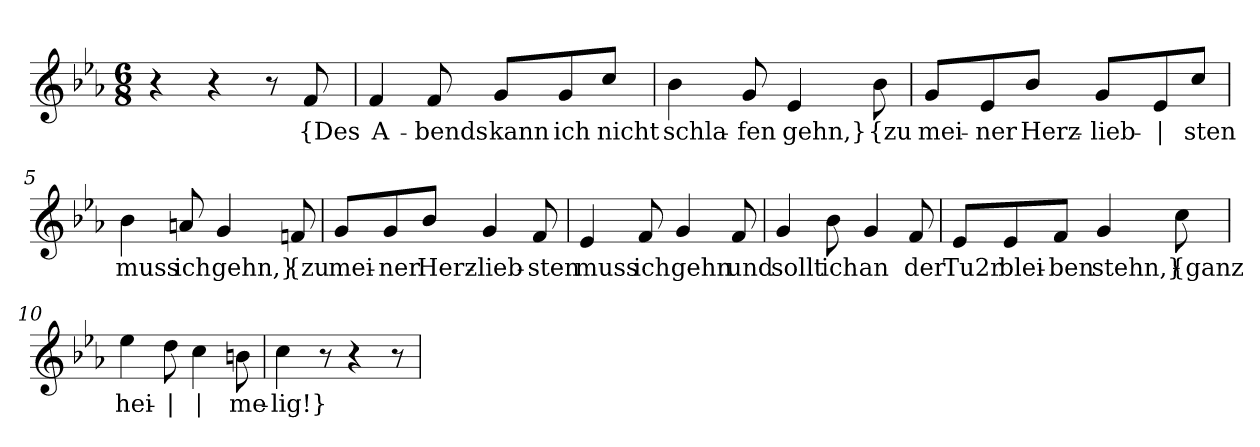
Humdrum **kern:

**kern	**text
*part1	*part1
*staff1	*staff1
*clefG2	*
*k[b-e-a-]	*
*M6/8	*
=1	=1
4r	.
4r	.
8r	.
!	!LO:LY:b
8f/	{Des
=2	=2
!	!LO:LY:b
4f/	A-
!	!LO:LY:b
8f/	-bends
!	!LO:LY:b
8g/L	kann
!	!LO:LY:b
8g/	ich
!	!LO:LY:b
8cc/J	nicht
=3	=3
!	!LO:LY:b
4b-\	schla-
!	!LO:LY:b
8g/	-fen
!	!LO:LY:b
4e-/	gehn,}
!	!LO:LY:b
8b-\	{zu
=4	=4
!	!LO:LY:b
8g/L	mei-
!	!LO:LY:b
8e-/	-ner
!	!LO:LY:b
8b-/J	Herz-
!	!LO:LY:b
8g/L	-lieb-
!	!LO:LY:b
8e-/	|
!	!LO:LY:b
8cc/J	-sten
!!LO:LB:g=z
=5	=5
!	!LO:LY:b
4b-\	muss
!	!LO:LY:b
8an/	ich
!	!LO:LY:b
4g/	gehn,}
!	!LO:LY:b
8fn/	{zu
=6	=6
!	!LO:LY:b
8g/L	mei-
!	!LO:LY:b
8g/	-ner
!	!LO:LY:b
8b-/J	Herz-
!	!LO:LY:b
4g/	-lieb-
!	!LO:LY:b
8f/	-sten
=7	=7
!	!LO:LY:b
4e-/	muss
!	!LO:LY:b
8f/	ich
!	!LO:LY:b
4g/	gehn
!	!LO:LY:b
8f/	und
=8	=8
!	!LO:LY:b
4g/	sollt
!	!LO:LY:b
8b-\	ich
!	!LO:LY:b
4g/	an
!	!LO:LY:b
8f/	der
!!LO:LB:g=z
=9	=9
!	!LO:LY:b
8e-/L	Tu2r
!	!LO:LY:b
8e-/	blei-
!	!LO:LY:b
8f/J	-ben
!	!LO:LY:b
4g/	stehn,}
!	!LO:LY:b
8cc\	{ganz
=10	=10
!	!LO:LY:b
4ee-\	hei-
!	!LO:LY:b
8dd\	|
!	!LO:LY:b
4cc\	|
!	!LO:LY:b
8bn\	-me-
=11	=11
!	!LO:LY:b
4cc\	-lig!}
8r	.
4r	.
8r	.
=	=
*-	*-
